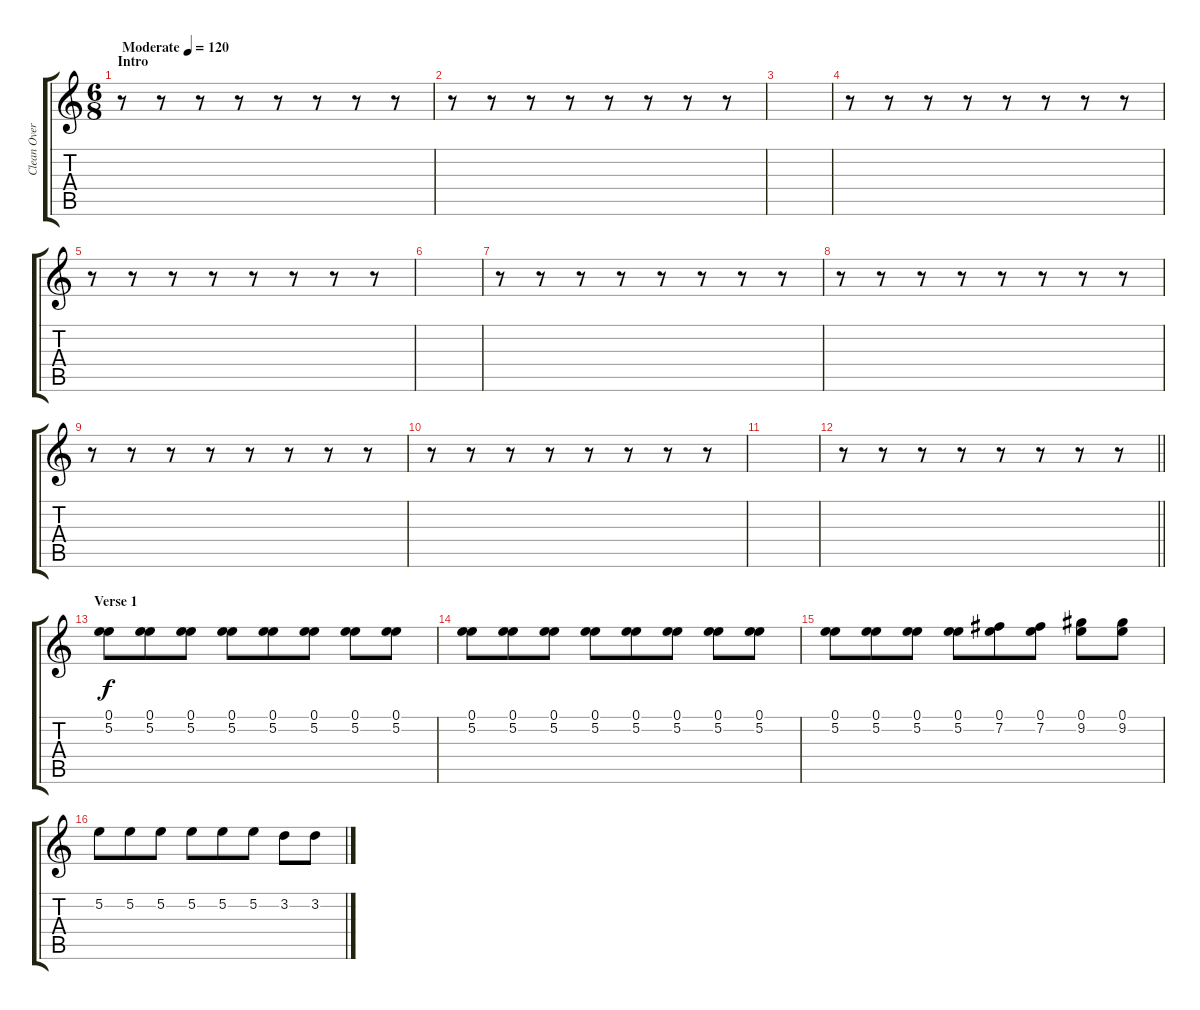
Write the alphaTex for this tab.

\track ("Clean Overlay" "Clean Over") {instrument electricguitarclean}
\staff {score tabs}
\tuning (E4 B3 G3 D3 A2 E2) {hide}
\ts (6 8)
\section ("" "Intro")
\tempo (120 "Moderate")
\tempo 147
\tempo (120 "Moderate")
\clef g2
\ks c
r.8{dy f instrument electricguitarclean} r.8 r.8 r.8 r.8 r.8 r.8 r.8 |
r.8 r.8 r.8 r.8 r.8 r.8 r.8 r.8 |
|
r.8 r.8 r.8 r.8 r.8 r.8 r.8 r.8 |
r.8 r.8 r.8 r.8 r.8 r.8 r.8 r.8 |
|
r.8 r.8 r.8 r.8 r.8 r.8 r.8 r.8 |
r.8 r.8 r.8 r.8 r.8 r.8 r.8 r.8 |
r.8 r.8 r.8 r.8 r.8 r.8 r.8 r.8 |
r.8 r.8 r.8 r.8 r.8 r.8 r.8 r.8 |
|
\barLineRight lightlight
r.8 r.8 r.8 r.8 r.8 r.8 r.8 r.8 |
\section ("" "Verse 1")
(0.1 5.2).8 (0.1 5.2).8 (0.1 5.2).8 (0.1 5.2).8 (0.1 5.2).8 (0.1 5.2).8 (0.1 5.2).8 (0.1 5.2).8 |
(0.1 5.2).8 (0.1 5.2).8 (0.1 5.2).8 (0.1 5.2).8 (0.1 5.2).8 (0.1 5.2).8 (0.1 5.2).8 (0.1 5.2).8 |
(0.1 5.2).8 (0.1 5.2).8 (0.1 5.2).8 (0.1 5.2).8 (0.1 7.2).8 (0.1 7.2).8 (0.1 9.2).8 (0.1 9.2).8 |
5.2.8 5.2.8 5.2.8 5.2.8 5.2.8 5.2.8 3.2.8 3.2.8
